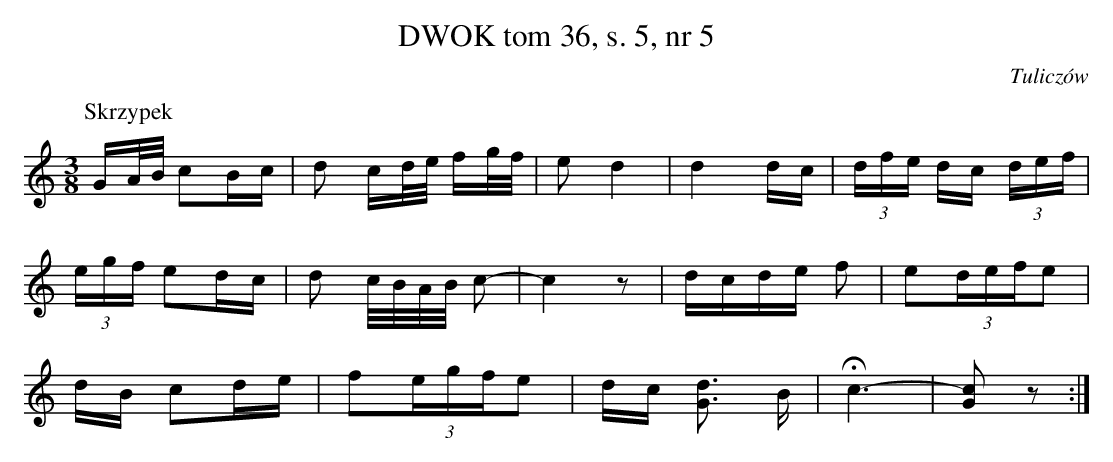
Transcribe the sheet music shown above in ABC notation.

X:1
T: DWOK tom 36, s. 5, nr 5
O:Tuliczów
L:1/16
M:3/8
K:C
P:Skrzypek
GA/B/ c2Bc|d2 cd/e/ fg/f/|e2d4|d4 dc|(3dfe dc (3def|
(3egf e2dc|d2 c/B/A/B/ c2-|c4z2|dcde f2|e2(3defe2|
dB c2de|f2(3egfe2|dc [d3G3] B|Hc6-|[c2G2] z2:|
